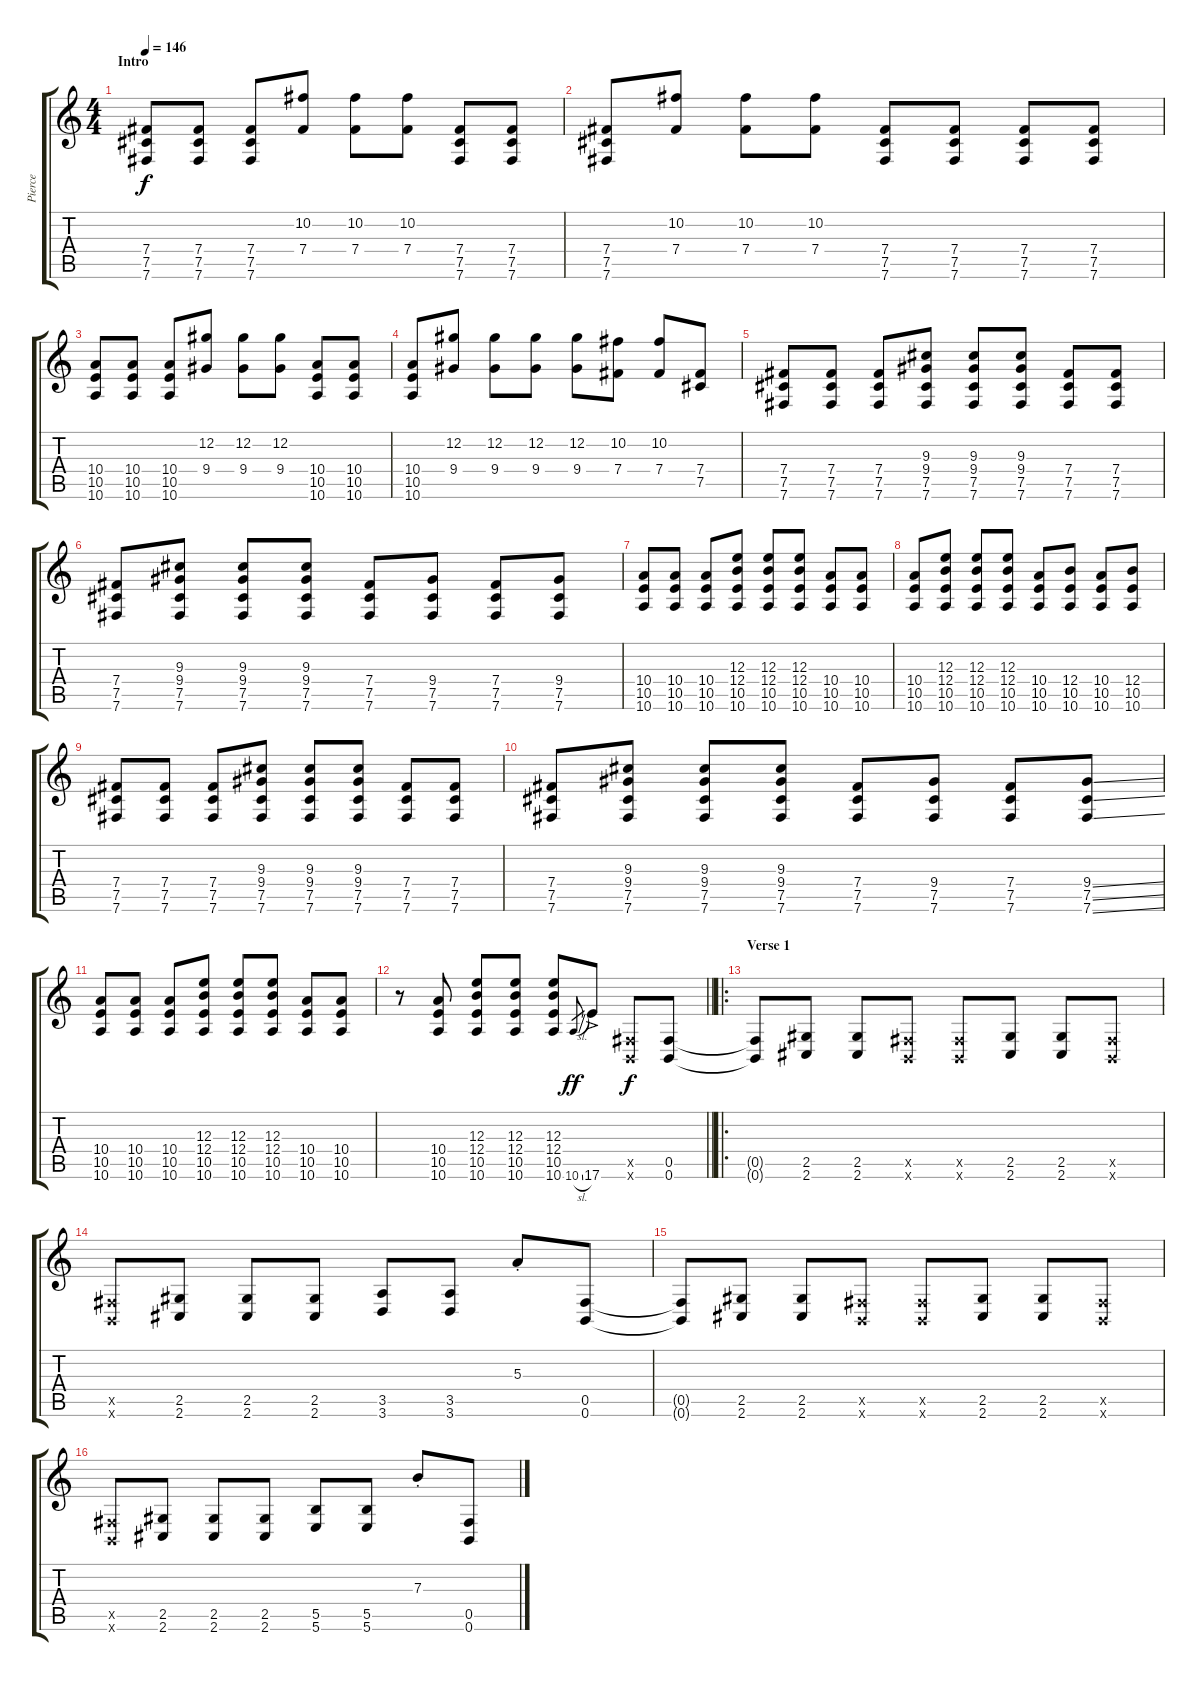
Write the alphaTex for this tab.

\track ("Pierce " "Pierce ") {instrument distortionguitar}
\staff {score tabs}
\tuning (Db4 Ab3 E3 B2 Gb2 B1) {hide}
\ts (4 4)
\section ("" "Intro")
\tempo 146
\clef g2
\ks c
(7.4 7.5 7.6).8{dy f instrument distortionguitar} (7.4 7.5 7.6).8 (7.4 7.5 7.6).8 (10.2 7.4).8 (10.2 7.4).8 (10.2 7.4).8 (7.4 7.5 7.6).8 (7.4 7.5 7.6).8 |
(7.4 7.5 7.6).8 (10.2 7.4).8 (10.2 7.4).8 (10.2 7.4).8 (7.4 7.5 7.6).8 (7.4 7.5 7.6).8 (7.4 7.5 7.6).8 (7.4 7.5 7.6).8 |
(10.4 10.5 10.6).8 (10.4 10.5 10.6).8 (10.4 10.5 10.6).8 (12.2 9.4).8 (12.2 9.4).8 (12.2 9.4).8 (10.4 10.5 10.6).8 (10.4 10.5 10.6).8 |
(10.4 10.5 10.6).8 (12.2 9.4).8 (12.2 9.4).8 (12.2 9.4).8 (12.2 9.4).8 (10.2 7.4).8 (10.2 7.4).8 (7.4 7.5).8 |
(7.4 7.5 7.6).8 (7.4 7.5 7.6).8 (7.4 7.5 7.6).8 (9.3 9.4 7.5 7.6).8 (9.3 9.4 7.5 7.6).8 (9.3 9.4 7.5 7.6).8 (7.4 7.5 7.6).8 (7.4 7.5 7.6).8 |
(7.4 7.5 7.6).8 (9.3 9.4 7.5 7.6).8 (9.3 9.4 7.5 7.6).8 (9.3 9.4 7.5 7.6).8 (7.4 7.5 7.6).8 (9.4 7.5 7.6).8 (7.4 7.5 7.6).8 (9.4 7.5 7.6).8 |
(10.4 10.5 10.6).8 (10.4 10.5 10.6).8 (10.4 10.5 10.6).8 (12.3 12.4 10.5 10.6).8 (12.3 12.4 10.5 10.6).8 (12.3 12.4 10.5 10.6).8 (10.4 10.5 10.6).8 (10.4 10.5 10.6).8 |
(10.4 10.5 10.6).8 (12.3 12.4 10.5 10.6).8 (12.3 12.4 10.5 10.6).8 (12.3 12.4 10.5 10.6).8 (10.4 10.5 10.6).8 (12.4 10.5 10.6).8 (10.4 10.5 10.6).8 (12.4 10.5 10.6).8 |
(7.4 7.5 7.6).8 (7.4 7.5 7.6).8 (7.4 7.5 7.6).8 (9.3 9.4 7.5 7.6).8 (9.3 9.4 7.5 7.6).8 (9.3 9.4 7.5 7.6).8 (7.4 7.5 7.6).8 (7.4 7.5 7.6).8 |
(7.4 7.5 7.6).8 (9.3 9.4 7.5 7.6).8 (9.3 9.4 7.5 7.6).8 (9.3 9.4 7.5 7.6).8 (7.4 7.5 7.6).8 (9.4 7.5 7.6).8 (7.4 7.5 7.6).8 (9.4{ss} 7.5{ss} 7.6{ss}).8 |
(10.4 10.5 10.6).8 (10.4 10.5 10.6).8 (10.4 10.5 10.6).8 (12.3 12.4 10.5 10.6).8 (12.3 12.4 10.5 10.6).8 (12.3 12.4 10.5 10.6).8 (10.4 10.5 10.6).8 (10.4 10.5 10.6).8 |
\barLineRight lightlight
r.8 (10.4 10.5 10.6).8 (12.3 12.4 10.5 10.6).8 (12.3 12.4 10.5 10.6).8 (12.3 12.4 10.5 10.6).8 10.6{sl}.8{gr dy ff} 17.6{ac}.8 (0.5{x} 0.6{x}).8{dy f} (0.5 0.6).8 |
\ro
\section ("" "Verse 1")
(0.5{t} 0.6{t}).8 (2.5 2.6).8 (2.5 2.6).8 (0.5{x} 0.6{x}).8 (0.5{x} 0.6{x}).8 (2.5 2.6).8 (2.5 2.6).8 (0.5{x} 0.6{x}).8 |
(0.5{x} 0.6{x}).8 (2.5 2.6).8 (2.5 2.6).8 (2.5 2.6).8 (3.5 3.6).8 (3.5 3.6).8 5.3{st}.8 (0.5 0.6).8 |
(0.5{t} 0.6{t}).8 (2.5 2.6).8 (2.5 2.6).8 (0.5{x} 0.6{x}).8 (0.5{x} 0.6{x}).8 (2.5 2.6).8 (2.5 2.6).8 (0.5{x} 0.6{x}).8 |
(0.5{x} 0.6{x}).8 (2.5 2.6).8 (2.5 2.6).8 (2.5 2.6).8 (5.5 5.6).8 (5.5 5.6).8 7.3{st}.8 (0.5 0.6).8
